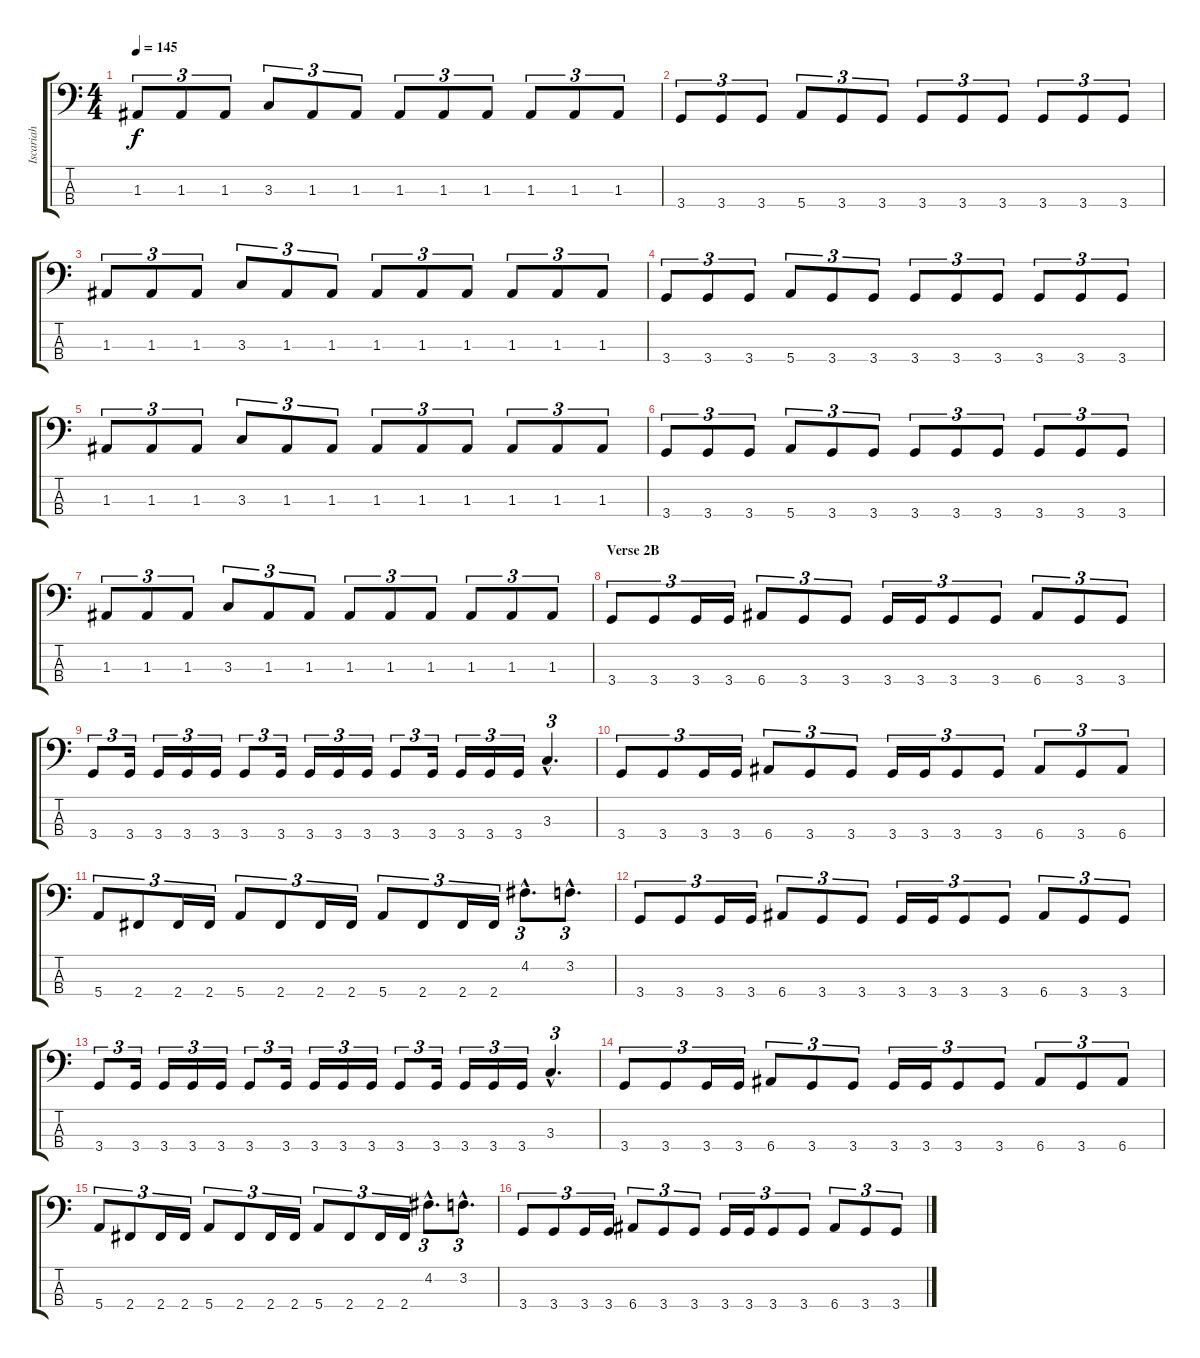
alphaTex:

\track ("Iscariah" "Iscariah") {instrument electricbasspick}
\staff {score tabs}
\tuning (G2 D2 A1 E1) {hide}
\ts (4 4)
\tempo 145
\clef f4
\ks c
1.3.8{tu (3 2) dy f} 1.3.8{tu (3 2)} 1.3.8{tu (3 2)} 3.3.8{tu (3 2)} 1.3.8{tu (3 2)} 1.3.8{tu (3 2)} 1.3.8{tu (3 2)} 1.3.8{tu (3 2)} 1.3.8{tu (3 2)} 1.3.8{tu (3 2)} 1.3.8{tu (3 2)} 1.3.8{tu (3 2)} |
3.4.8{tu (3 2)} 3.4.8{tu (3 2)} 3.4.8{tu (3 2)} 5.4.8{tu (3 2)} 3.4.8{tu (3 2)} 3.4.8{tu (3 2)} 3.4.8{tu (3 2)} 3.4.8{tu (3 2)} 3.4.8{tu (3 2)} 3.4.8{tu (3 2)} 3.4.8{tu (3 2)} 3.4.8{tu (3 2)} |
1.3.8{tu (3 2)} 1.3.8{tu (3 2)} 1.3.8{tu (3 2)} 3.3.8{tu (3 2)} 1.3.8{tu (3 2)} 1.3.8{tu (3 2)} 1.3.8{tu (3 2)} 1.3.8{tu (3 2)} 1.3.8{tu (3 2)} 1.3.8{tu (3 2)} 1.3.8{tu (3 2)} 1.3.8{tu (3 2)} |
3.4.8{tu (3 2)} 3.4.8{tu (3 2)} 3.4.8{tu (3 2)} 5.4.8{tu (3 2)} 3.4.8{tu (3 2)} 3.4.8{tu (3 2)} 3.4.8{tu (3 2)} 3.4.8{tu (3 2)} 3.4.8{tu (3 2)} 3.4.8{tu (3 2)} 3.4.8{tu (3 2)} 3.4.8{tu (3 2)} |
1.3.8{tu (3 2)} 1.3.8{tu (3 2)} 1.3.8{tu (3 2)} 3.3.8{tu (3 2)} 1.3.8{tu (3 2)} 1.3.8{tu (3 2)} 1.3.8{tu (3 2)} 1.3.8{tu (3 2)} 1.3.8{tu (3 2)} 1.3.8{tu (3 2)} 1.3.8{tu (3 2)} 1.3.8{tu (3 2)} |
3.4.8{tu (3 2)} 3.4.8{tu (3 2)} 3.4.8{tu (3 2)} 5.4.8{tu (3 2)} 3.4.8{tu (3 2)} 3.4.8{tu (3 2)} 3.4.8{tu (3 2)} 3.4.8{tu (3 2)} 3.4.8{tu (3 2)} 3.4.8{tu (3 2)} 3.4.8{tu (3 2)} 3.4.8{tu (3 2)} |
1.3.8{tu (3 2)} 1.3.8{tu (3 2)} 1.3.8{tu (3 2)} 3.3.8{tu (3 2)} 1.3.8{tu (3 2)} 1.3.8{tu (3 2)} 1.3.8{tu (3 2)} 1.3.8{tu (3 2)} 1.3.8{tu (3 2)} 1.3.8{tu (3 2)} 1.3.8{tu (3 2)} 1.3.8{tu (3 2)} |
\section ("" "Verse 2B")
3.4.8{tu (3 2)} 3.4.8{tu (3 2)} 3.4.16{tu (3 2)} 3.4.16{tu (3 2)} 6.4.8{tu (3 2)} 3.4.8{tu (3 2)} 3.4.8{tu (3 2)} 3.4.16{tu (3 2)} 3.4.16{tu (3 2)} 3.4.8{tu (3 2)} 3.4.8{tu (3 2)} 6.4.8{tu (3 2)} 3.4.8{tu (3 2)} 3.4.8{tu (3 2)} |
3.4.8{tu (3 2)} 3.4.16{tu (3 2)} 3.4.16{tu (3 2)} 3.4.16{tu (3 2)} 3.4.16{tu (3 2)} 3.4.8{tu (3 2)} 3.4.16{tu (3 2)} 3.4.16{tu (3 2)} 3.4.16{tu (3 2)} 3.4.16{tu (3 2)} 3.4.8{tu (3 2)} 3.4.16{tu (3 2)} 3.4.16{tu (3 2)} 3.4.16{tu (3 2)} 3.4.16{tu (3 2)} 3.3{hac}.4{d tu (3 2)} |
3.4.8{tu (3 2)} 3.4.8{tu (3 2)} 3.4.16{tu (3 2)} 3.4.16{tu (3 2)} 6.4.8{tu (3 2)} 3.4.8{tu (3 2)} 3.4.8{tu (3 2)} 3.4.16{tu (3 2)} 3.4.16{tu (3 2)} 3.4.8{tu (3 2)} 3.4.8{tu (3 2)} 6.4.8{tu (3 2)} 3.4.8{tu (3 2)} 6.4.8{tu (3 2)} |
5.4.8{tu (3 2)} 2.4.8{tu (3 2)} 2.4.16{tu (3 2)} 2.4.16{tu (3 2)} 5.4.8{tu (3 2)} 2.4.8{tu (3 2)} 2.4.16{tu (3 2)} 2.4.16{tu (3 2)} 5.4.8{tu (3 2)} 2.4.8{tu (3 2)} 2.4.16{tu (3 2)} 2.4.16{tu (3 2)} 4.2{hac}.8{d tu (3 2)} 3.2{hac}.8{d tu (3 2)} |
3.4.8{tu (3 2)} 3.4.8{tu (3 2)} 3.4.16{tu (3 2)} 3.4.16{tu (3 2)} 6.4.8{tu (3 2)} 3.4.8{tu (3 2)} 3.4.8{tu (3 2)} 3.4.16{tu (3 2)} 3.4.16{tu (3 2)} 3.4.8{tu (3 2)} 3.4.8{tu (3 2)} 6.4.8{tu (3 2)} 3.4.8{tu (3 2)} 3.4.8{tu (3 2)} |
3.4.8{tu (3 2)} 3.4.16{tu (3 2)} 3.4.16{tu (3 2)} 3.4.16{tu (3 2)} 3.4.16{tu (3 2)} 3.4.8{tu (3 2)} 3.4.16{tu (3 2)} 3.4.16{tu (3 2)} 3.4.16{tu (3 2)} 3.4.16{tu (3 2)} 3.4.8{tu (3 2)} 3.4.16{tu (3 2)} 3.4.16{tu (3 2)} 3.4.16{tu (3 2)} 3.4.16{tu (3 2)} 3.3{hac}.4{d tu (3 2)} |
3.4.8{tu (3 2)} 3.4.8{tu (3 2)} 3.4.16{tu (3 2)} 3.4.16{tu (3 2)} 6.4.8{tu (3 2)} 3.4.8{tu (3 2)} 3.4.8{tu (3 2)} 3.4.16{tu (3 2)} 3.4.16{tu (3 2)} 3.4.8{tu (3 2)} 3.4.8{tu (3 2)} 6.4.8{tu (3 2)} 3.4.8{tu (3 2)} 6.4.8{tu (3 2)} |
5.4.8{tu (3 2)} 2.4.8{tu (3 2)} 2.4.16{tu (3 2)} 2.4.16{tu (3 2)} 5.4.8{tu (3 2)} 2.4.8{tu (3 2)} 2.4.16{tu (3 2)} 2.4.16{tu (3 2)} 5.4.8{tu (3 2)} 2.4.8{tu (3 2)} 2.4.16{tu (3 2)} 2.4.16{tu (3 2)} 4.2{hac}.8{d tu (3 2)} 3.2{hac}.8{d tu (3 2)} |
3.4.8{tu (3 2)} 3.4.8{tu (3 2)} 3.4.16{tu (3 2)} 3.4.16{tu (3 2)} 6.4.8{tu (3 2)} 3.4.8{tu (3 2)} 3.4.8{tu (3 2)} 3.4.16{tu (3 2)} 3.4.16{tu (3 2)} 3.4.8{tu (3 2)} 3.4.8{tu (3 2)} 6.4.8{tu (3 2)} 3.4.8{tu (3 2)} 3.4.8{tu (3 2)}
